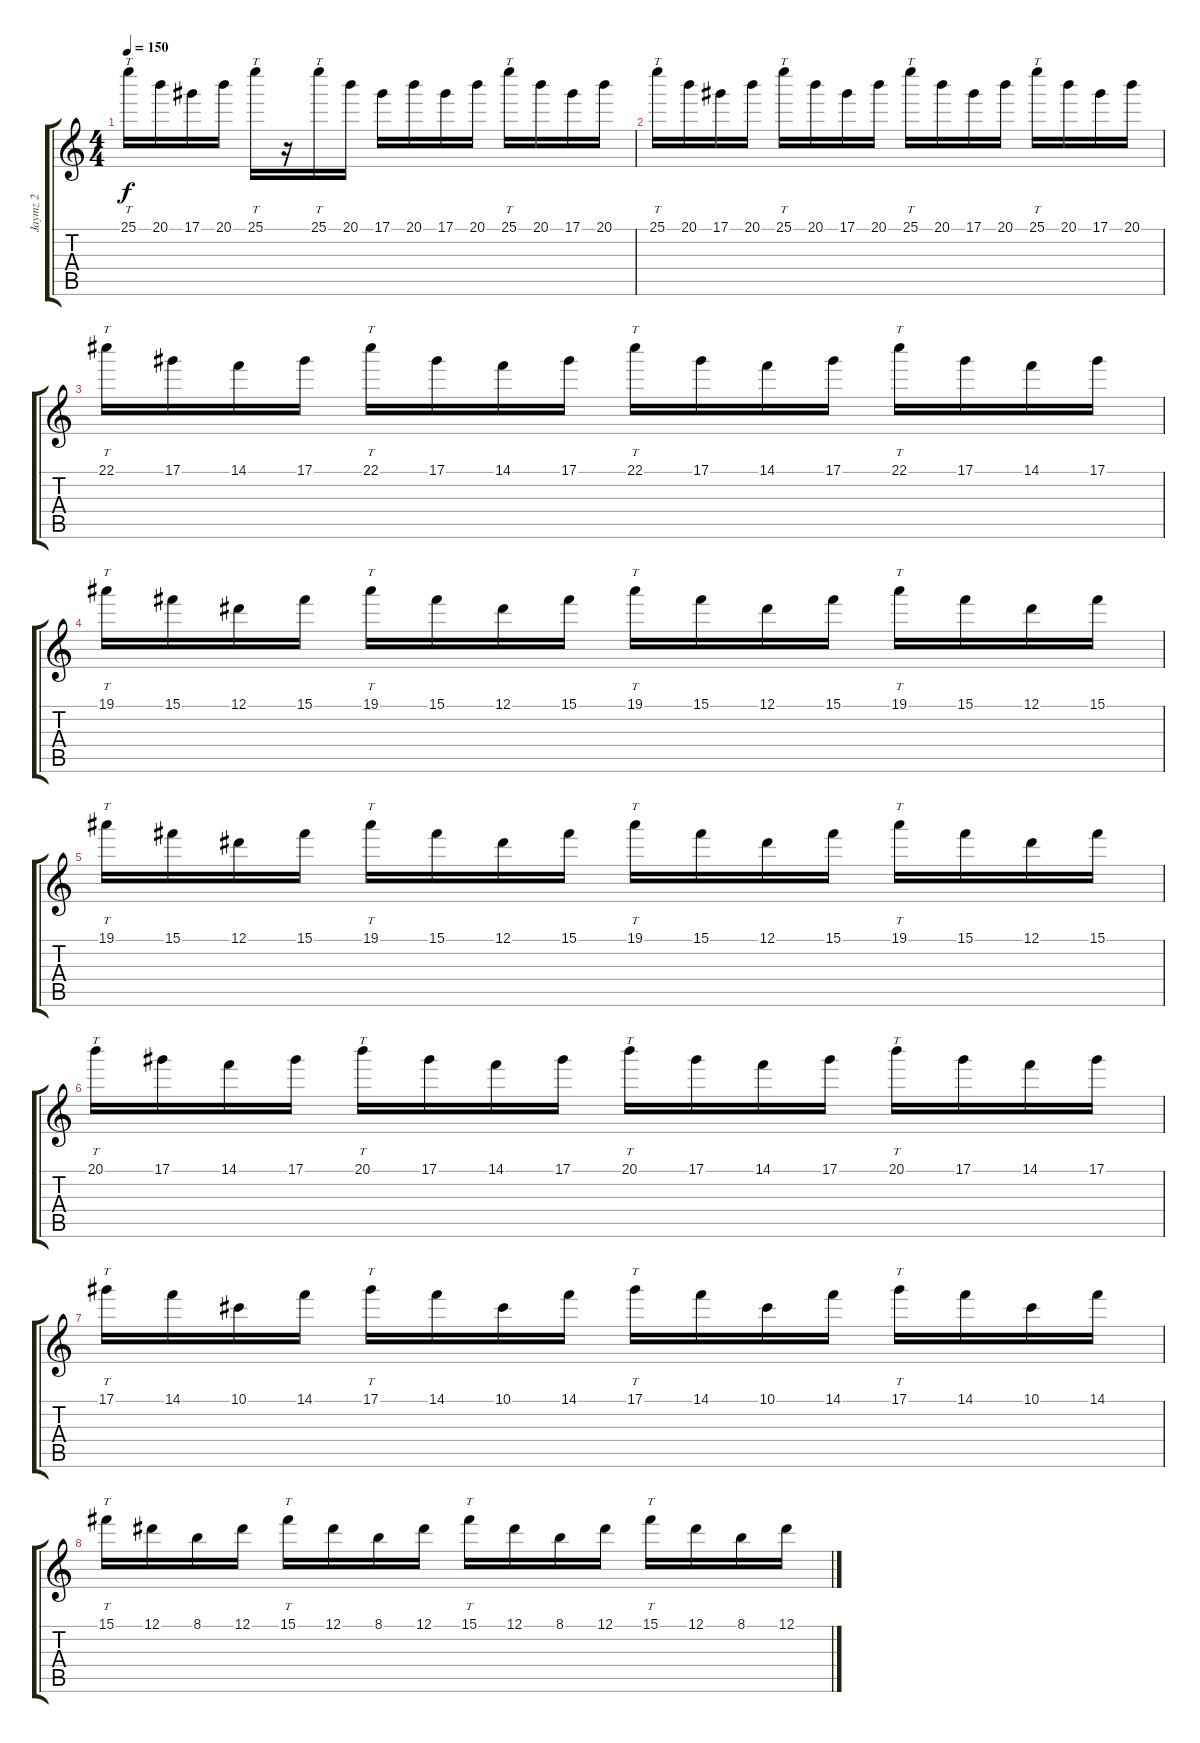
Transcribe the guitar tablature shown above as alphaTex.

\track ("Jaymz 2" "Jaymz 2") {instrument overdrivenguitar}
\staff {score tabs}
\tuning (Eb4 Bb3 Gb3 Db3 Ab2 Eb2) {hide}
\ts (4 4)
\tempo 150
\clef g2
\ks c
25.1.16{tt dy f} 20.1.16 17.1.16 20.1.16 25.1.16{tt} r.16 25.1.16{tt} 20.1.16 17.1.16 20.1.16 17.1.16 20.1.16 25.1.16{tt} 20.1.16 17.1.16 20.1.16 |
25.1.16{tt} 20.1.16 17.1.16 20.1.16 25.1.16{tt} 20.1.16 17.1.16 20.1.16 25.1.16{tt} 20.1.16 17.1.16 20.1.16 25.1.16{tt} 20.1.16 17.1.16 20.1.16 |
22.1.16{tt} 17.1.16 14.1.16 17.1.16 22.1.16{tt} 17.1.16 14.1.16 17.1.16 22.1.16{tt} 17.1.16 14.1.16 17.1.16 22.1.16{tt} 17.1.16 14.1.16 17.1.16 |
19.1.16{tt} 15.1.16 12.1.16 15.1.16 19.1.16{tt} 15.1.16 12.1.16 15.1.16 19.1.16{tt} 15.1.16 12.1.16 15.1.16 19.1.16{tt} 15.1.16 12.1.16 15.1.16 |
19.1.16{tt} 15.1.16 12.1.16 15.1.16 19.1.16{tt} 15.1.16 12.1.16 15.1.16 19.1.16{tt} 15.1.16 12.1.16 15.1.16 19.1.16{tt} 15.1.16 12.1.16 15.1.16 |
20.1.16{tt} 17.1.16 14.1.16 17.1.16 20.1.16{tt} 17.1.16 14.1.16 17.1.16 20.1.16{tt} 17.1.16 14.1.16 17.1.16 20.1.16{tt} 17.1.16 14.1.16 17.1.16 |
17.1.16{tt} 14.1.16 10.1.16 14.1.16 17.1.16{tt} 14.1.16 10.1.16 14.1.16 17.1.16{tt} 14.1.16 10.1.16 14.1.16 17.1.16{tt} 14.1.16 10.1.16 14.1.16 |
15.1.16{tt} 12.1.16 8.1.16 12.1.16 15.1.16{tt} 12.1.16 8.1.16 12.1.16 15.1.16{tt} 12.1.16 8.1.16 12.1.16 15.1.16{tt} 12.1.16 8.1.16 12.1.16
